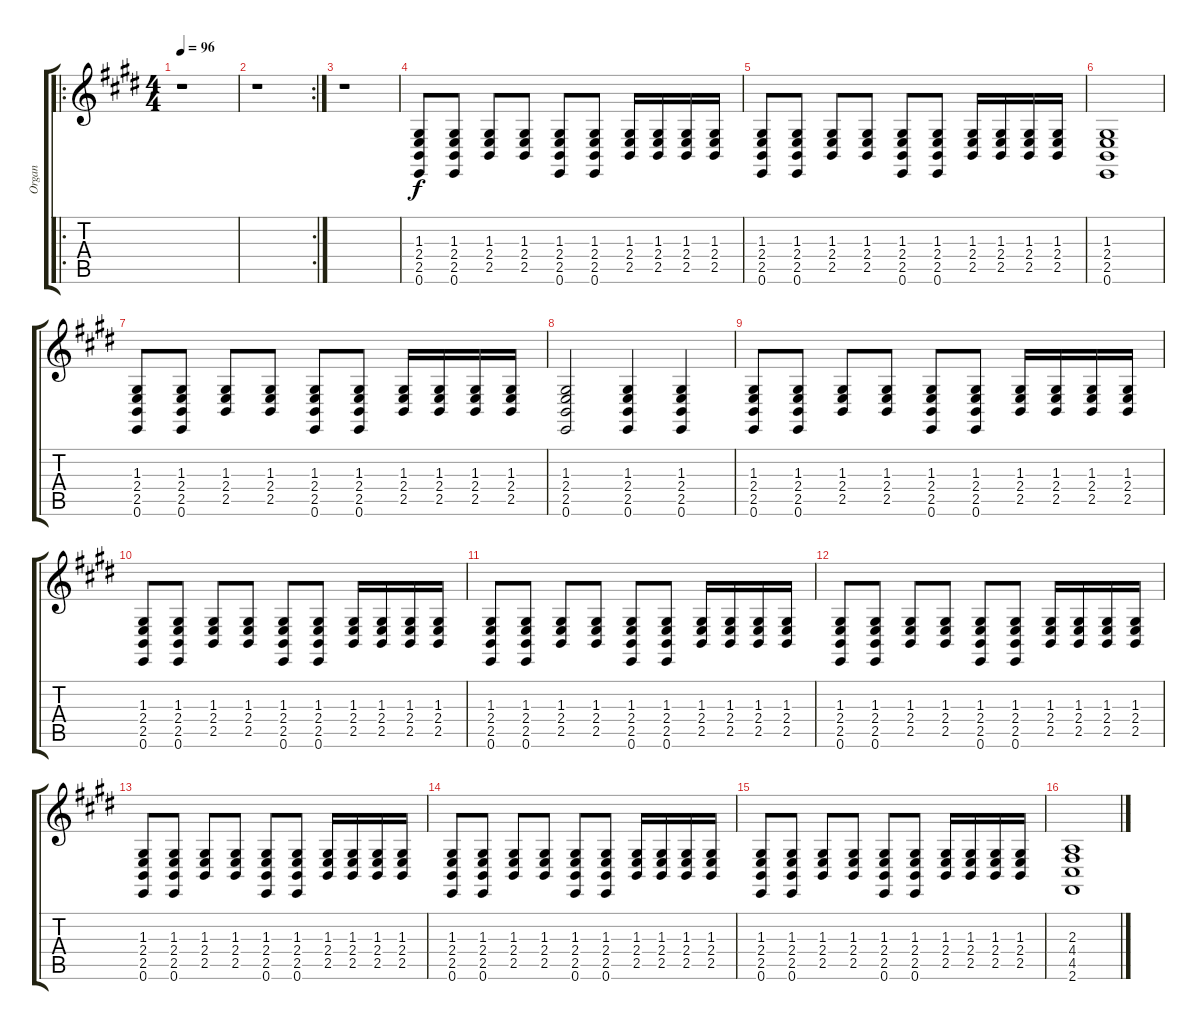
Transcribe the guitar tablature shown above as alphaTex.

\track ("Organ" "Organ") {instrument drawbarorgan}
\staff {score tabs}
\tuning (E4 B3 G3 D3 A2 E2) {hide}
\ro
\ts (4 4)
\tempo 96
\clef g2
\ks e
r.1{dy f instrument drawbarorgan} |
\rc 2
\ks c#minor
r.1 |
\ks e
r.1 |
\ks c#minor
(1.3 2.4 2.5 0.6).8 (1.3 2.4 2.5 0.6).8 (1.3 2.4 2.5).8 (1.3 2.4 2.5).8 (1.3 2.4 2.5 0.6).8 (1.3 2.4 2.5 0.6).8 (1.3 2.4 2.5).16 (1.3 2.4 2.5).16 (1.3 2.4 2.5).16 (1.3 2.4 2.5).16 |
(1.3 2.4 2.5 0.6).8 (1.3 2.4 2.5 0.6).8 (1.3 2.4 2.5).8 (1.3 2.4 2.5).8 (1.3 2.4 2.5 0.6).8 (1.3 2.4 2.5 0.6).8 (1.3 2.4 2.5).16 (1.3 2.4 2.5).16 (1.3 2.4 2.5).16 (1.3 2.4 2.5).16 |
(1.3 2.4 2.5 0.6).1 |
(1.3 2.4 2.5 0.6).8 (1.3 2.4 2.5 0.6).8 (1.3 2.4 2.5).8 (1.3 2.4 2.5).8 (1.3 2.4 2.5 0.6).8 (1.3 2.4 2.5 0.6).8 (1.3 2.4 2.5).16 (1.3 2.4 2.5).16 (1.3 2.4 2.5).16 (1.3 2.4 2.5).16 |
(1.3 2.4 2.5 0.6).2 (1.3 2.4 2.5 0.6).4 (1.3 2.4 2.5 0.6).4 |
(1.3 2.4 2.5 0.6).8 (1.3 2.4 2.5 0.6).8 (1.3 2.4 2.5).8 (1.3 2.4 2.5).8 (1.3 2.4 2.5 0.6).8 (1.3 2.4 2.5 0.6).8 (1.3 2.4 2.5).16 (1.3 2.4 2.5).16 (1.3 2.4 2.5).16 (1.3 2.4 2.5).16 |
(1.3 2.4 2.5 0.6).8 (1.3 2.4 2.5 0.6).8 (1.3 2.4 2.5).8 (1.3 2.4 2.5).8 (1.3 2.4 2.5 0.6).8 (1.3 2.4 2.5 0.6).8 (1.3 2.4 2.5).16 (1.3 2.4 2.5).16 (1.3 2.4 2.5).16 (1.3 2.4 2.5).16 |
(1.3 2.4 2.5 0.6).8 (1.3 2.4 2.5 0.6).8 (1.3 2.4 2.5).8 (1.3 2.4 2.5).8 (1.3 2.4 2.5 0.6).8 (1.3 2.4 2.5 0.6).8 (1.3 2.4 2.5).16 (1.3 2.4 2.5).16 (1.3 2.4 2.5).16 (1.3 2.4 2.5).16 |
(1.3 2.4 2.5 0.6).8 (1.3 2.4 2.5 0.6).8 (1.3 2.4 2.5).8 (1.3 2.4 2.5).8 (1.3 2.4 2.5 0.6).8 (1.3 2.4 2.5 0.6).8 (1.3 2.4 2.5).16 (1.3 2.4 2.5).16 (1.3 2.4 2.5).16 (1.3 2.4 2.5).16 |
(1.3 2.4 2.5 0.6).8 (1.3 2.4 2.5 0.6).8 (1.3 2.4 2.5).8 (1.3 2.4 2.5).8 (1.3 2.4 2.5 0.6).8 (1.3 2.4 2.5 0.6).8 (1.3 2.4 2.5).16 (1.3 2.4 2.5).16 (1.3 2.4 2.5).16 (1.3 2.4 2.5).16 |
(1.3 2.4 2.5 0.6).8 (1.3 2.4 2.5 0.6).8 (1.3 2.4 2.5).8 (1.3 2.4 2.5).8 (1.3 2.4 2.5 0.6).8 (1.3 2.4 2.5 0.6).8 (1.3 2.4 2.5).16 (1.3 2.4 2.5).16 (1.3 2.4 2.5).16 (1.3 2.4 2.5).16 |
(1.3 2.4 2.5 0.6).8 (1.3 2.4 2.5 0.6).8 (1.3 2.4 2.5).8 (1.3 2.4 2.5).8 (1.3 2.4 2.5 0.6).8 (1.3 2.4 2.5 0.6).8 (1.3 2.4 2.5).16 (1.3 2.4 2.5).16 (1.3 2.4 2.5).16 (1.3 2.4 2.5).16 |
(2.3 4.4 4.5 2.6).1
